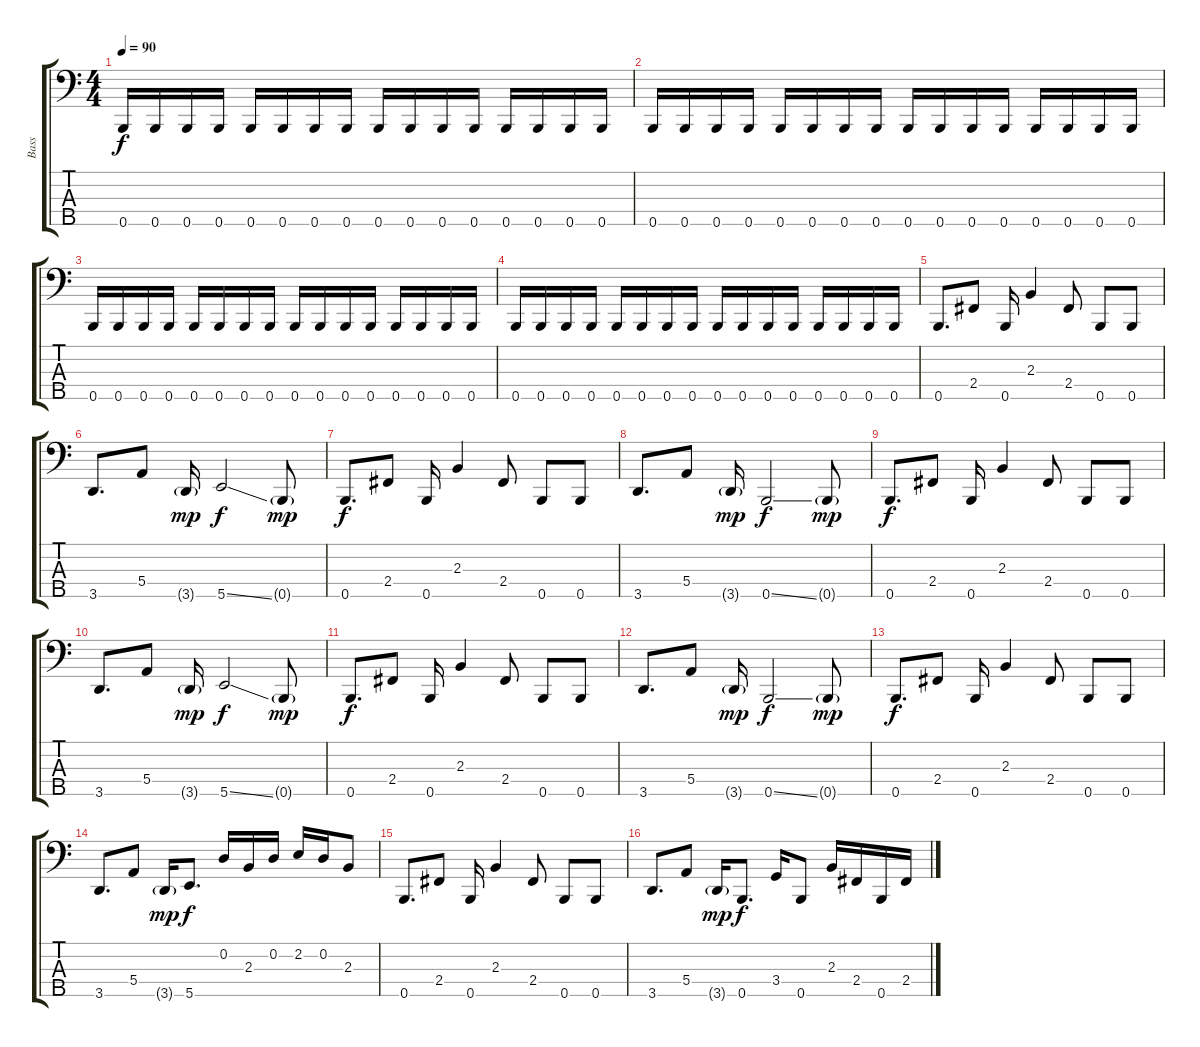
\track ("Bass" "Bass") {instrument electricbassfinger}
\staff {score tabs}
\tuning (G2 D2 A1 E1 B0) {hide}
\ts (4 4)
\tempo 90
\clef f4
\ks c
0.5.16{dy f} 0.5.16 0.5.16 0.5.16 0.5.16 0.5.16 0.5.16 0.5.16 0.5.16 0.5.16 0.5.16 0.5.16 0.5.16 0.5.16 0.5.16 0.5.16 |
0.5.16 0.5.16 0.5.16 0.5.16 0.5.16 0.5.16 0.5.16 0.5.16 0.5.16 0.5.16 0.5.16 0.5.16 0.5.16 0.5.16 0.5.16 0.5.16 |
0.5.16 0.5.16 0.5.16 0.5.16 0.5.16 0.5.16 0.5.16 0.5.16 0.5.16 0.5.16 0.5.16 0.5.16 0.5.16 0.5.16 0.5.16 0.5.16 |
0.5.16 0.5.16 0.5.16 0.5.16 0.5.16 0.5.16 0.5.16 0.5.16 0.5.16 0.5.16 0.5.16 0.5.16 0.5.16 0.5.16 0.5.16 0.5.16 |
0.5.8{d} 2.4.8 0.5.16 2.3.4 2.4.8 0.5.8 0.5.8 |
3.5.8{d} 5.4.8 3.5{g}.16{dy mp} 5.5{ss}.2{dy f} 0.5{g}.8{dy mp} |
0.5.8{d dy f} 2.4.8 0.5.16 2.3.4 2.4.8 0.5.8 0.5.8 |
3.5.8{d} 5.4.8 3.5{g}.16{dy mp} 0.5{ss}.2{dy f} 0.5{g}.8{dy mp} |
0.5.8{d dy f} 2.4.8 0.5.16 2.3.4 2.4.8 0.5.8 0.5.8 |
3.5.8{d} 5.4.8 3.5{g}.16{dy mp} 5.5{ss}.2{dy f} 0.5{g}.8{dy mp} |
0.5.8{d dy f} 2.4.8 0.5.16 2.3.4 2.4.8 0.5.8 0.5.8 |
3.5.8{d} 5.4.8 3.5{g}.16{dy mp} 0.5{ss}.2{dy f} 0.5{g}.8{dy mp} |
0.5.8{d dy f} 2.4.8 0.5.16 2.3.4 2.4.8 0.5.8 0.5.8 |
3.5.8{d} 5.4.8 3.5{g}.16{dy mp} 5.5.8{d dy f} 0.2.16 2.3.16 0.2.16 2.2.16 0.2.16 2.3.8 |
0.5.8{d} 2.4.8 0.5.16 2.3.4 2.4.8 0.5.8 0.5.8 |
3.5.8{d} 5.4.8 3.5{g}.16{dy mp} 0.5.8{d dy f} 3.4.16 0.5.8 2.3.16 2.4.16 0.5.16 2.4.16
